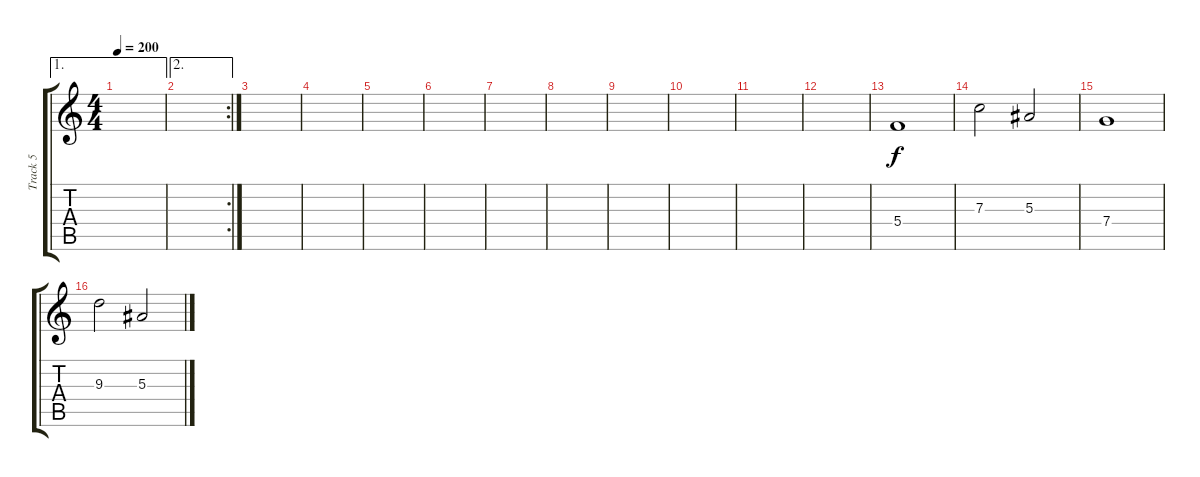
\track ("Track 5" "Track 5") {instrument distortionguitar}
\staff {score tabs}
\tuning (D4 A3 F3 C3 G2 D2) {hide}
\ae 1
\ts (4 4)
\tempo 200
\clef g2
\ks c
|
\ae 2
\rc 2
|
|
|
|
|
|
|
|
|
|
|
5.4.1 |
7.3.2 5.3.2 |
7.4.1 |
9.3.2 5.3.2
